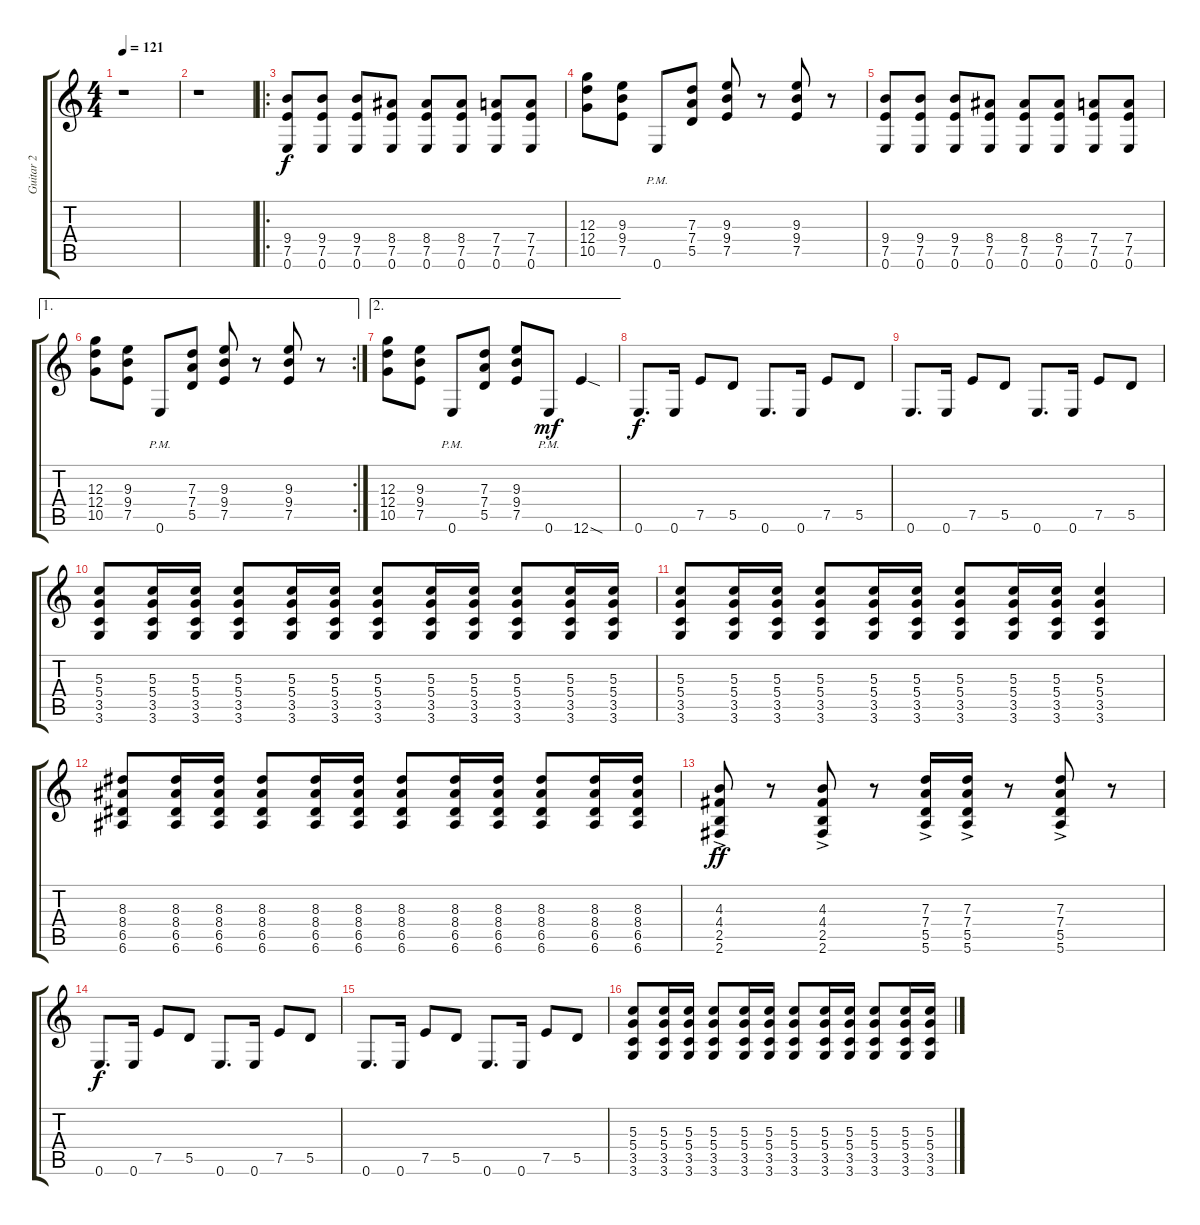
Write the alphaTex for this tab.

\track ("Guitar 2" "Guitar 2") {instrument distortionguitar}
\staff {score tabs}
\tuning (E4 B3 G3 D3 A2 E2) {hide}
\ts (4 4)
\tempo 121
\clef g2
\ks c
r.1{dy f} |
r.1 |
\ro
(9.4 7.5 0.6).8 (9.4 7.5 0.6).8 (9.4 7.5 0.6).8 (8.4 7.5 0.6).8 (8.4 7.5 0.6).8 (8.4 7.5 0.6).8 (7.4 7.5 0.6).8 (7.4 7.5 0.6).8 |
(12.3 12.4 10.5).8 (9.3 9.4 7.5).8 0.6{pm}.8 (7.3 7.4 5.5).8 (9.3 9.4 7.5).8 r.8 (9.3 9.4 7.5).8 r.8 |
(9.4 7.5 0.6).8 (9.4 7.5 0.6).8 (9.4 7.5 0.6).8 (8.4 7.5 0.6).8 (8.4 7.5 0.6).8 (8.4 7.5 0.6).8 (7.4 7.5 0.6).8 (7.4 7.5 0.6).8 |
\ae 1
\rc 2
(12.3 12.4 10.5).8 (9.3 9.4 7.5).8 0.6{pm}.8 (7.3 7.4 5.5).8 (9.3 9.4 7.5).8 r.8 (9.3 9.4 7.5).8 r.8 |
\ae 2
(12.3 12.4 10.5).8 (9.3 9.4 7.5).8 0.6{pm}.8 (7.3 7.4 5.5).8 (9.3 9.4 7.5).8 0.6{pm}.8{dy mf} 12.6{sod}.4 |
0.6.8{d dy f} 0.6.16 7.5.8 5.5.8 0.6.8{d} 0.6.16 7.5.8 5.5.8 |
0.6.8{d} 0.6.16 7.5.8 5.5.8 0.6.8{d} 0.6.16 7.5.8 5.5.8 |
(5.3 5.4 3.5 3.6).8 (5.3 5.4 3.5 3.6).16 (5.3 5.4 3.5 3.6).16 (5.3 5.4 3.5 3.6).8 (5.3 5.4 3.5 3.6).16 (5.3 5.4 3.5 3.6).16 (5.3 5.4 3.5 3.6).8 (5.3 5.4 3.5 3.6).16 (5.3 5.4 3.5 3.6).16 (5.3 5.4 3.5 3.6).8 (5.3 5.4 3.5 3.6).16 (5.3 5.4 3.5 3.6).16 |
(5.3 5.4 3.5 3.6).8 (5.3 5.4 3.5 3.6).16 (5.3 5.4 3.5 3.6).16 (5.3 5.4 3.5 3.6).8 (5.3 5.4 3.5 3.6).16 (5.3 5.4 3.5 3.6).16 (5.3 5.4 3.5 3.6).8 (5.3 5.4 3.5 3.6).16 (5.3 5.4 3.5 3.6).16 (5.3 5.4 3.5 3.6).4 |
(8.3 8.4 6.5 6.6).8 (8.3 8.4 6.5 6.6).16 (8.3 8.4 6.5 6.6).16 (8.3 8.4 6.5 6.6).8 (8.3 8.4 6.5 6.6).16 (8.3 8.4 6.5 6.6).16 (8.3 8.4 6.5 6.6).8 (8.3 8.4 6.5 6.6).16 (8.3 8.4 6.5 6.6).16 (8.3 8.4 6.5 6.6).8 (8.3 8.4 6.5 6.6).16 (8.3 8.4 6.5 6.6).16 |
(4.3{ac} 4.4{ac} 2.5{ac} 2.6{ac}).8{dy ff} r.8 (4.3{ac} 4.4{ac} 2.5{ac} 2.6{ac}).8 r.8 (7.3{ac} 7.4{ac} 5.5{ac} 5.6{ac}).16 (7.3{ac} 7.4{ac} 5.5{ac} 5.6{ac}).16 r.8 (7.3{ac} 7.4{ac} 5.5{ac} 5.6{ac}).8 r.8 |
0.6.8{d dy f} 0.6.16 7.5.8 5.5.8 0.6.8{d} 0.6.16 7.5.8 5.5.8 |
0.6.8{d} 0.6.16 7.5.8 5.5.8 0.6.8{d} 0.6.16 7.5.8 5.5.8 |
(5.3 5.4 3.5 3.6).8 (5.3 5.4 3.5 3.6).16 (5.3 5.4 3.5 3.6).16 (5.3 5.4 3.5 3.6).8 (5.3 5.4 3.5 3.6).16 (5.3 5.4 3.5 3.6).16 (5.3 5.4 3.5 3.6).8 (5.3 5.4 3.5 3.6).16 (5.3 5.4 3.5 3.6).16 (5.3 5.4 3.5 3.6).8 (5.3 5.4 3.5 3.6).16 (5.3 5.4 3.5 3.6).16
